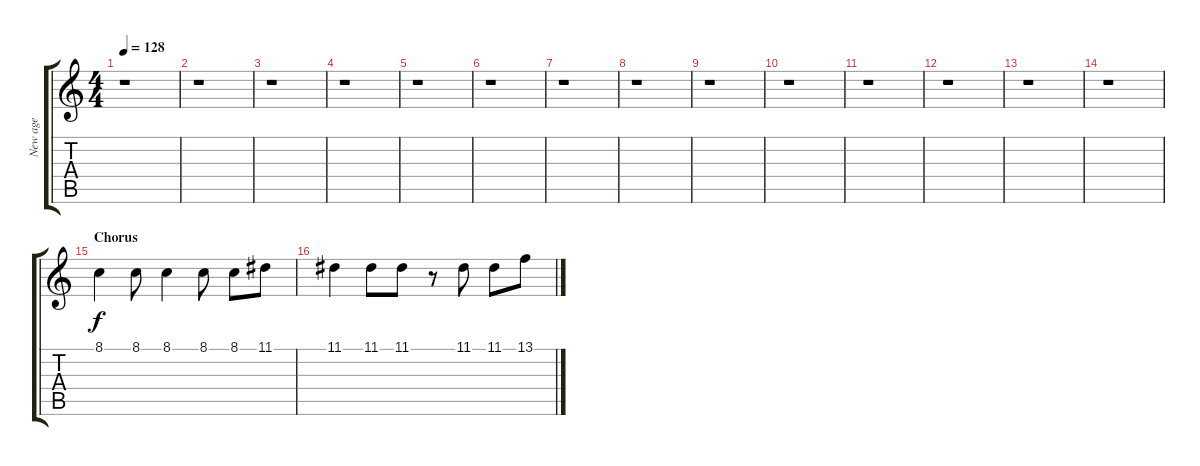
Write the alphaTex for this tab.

\track ("New age" "New age") {instrument pad1newage}
\staff {score tabs}
\tuning (E4 B3 G3 D3 A2 E2) {hide}
\ts (4 4)
\tempo 128
\clef g2
\ks c
r.1{dy f} |
r.1 |
r.1 |
r.1 |
r.1 |
r.1 |
r.1 |
r.1 |
r.1 |
r.1 |
r.1 |
r.1 |
r.1 |
r.1 |
\section ("" "Chorus")
8.1.4 8.1.8 8.1.4 8.1.8 8.1.8 11.1.8 |
11.1.4 11.1.8 11.1.8 r.8 11.1.8 11.1.8 13.1.8
